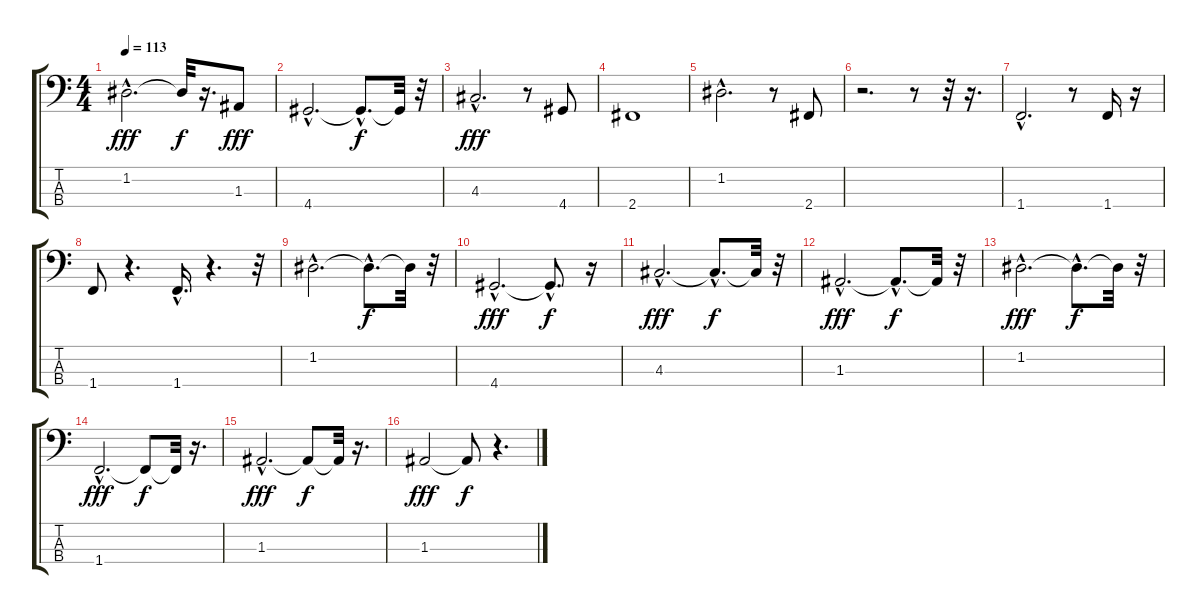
\track "" {instrument electricbassfinger}
\staff {score tabs}
\tuning (G2 D2 A1 E1) {hide}
\ts (4 4)
\tempo 113
\clef f4
\ks c
1.2{hac}.2{d dy fff} 1.2{t}.32{dy f} r.16{d} 1.3.8{dy fff} |
4.4{hac}.2{d} 4.4{hac t}.8{d dy f} 4.4{t}.32 r.32 |
4.3{hac}.2{d dy fff} r.8 4.4.8 |
2.4.1 |
1.2{hac}.2{d} r.8 2.4.8 |
r.2{d} r.8 r.32 r.16{d} |
1.4{hac}.2{d} r.8 1.4.16 r.16 |
1.4.8 r.4{d} 1.4{hac}.16{d} r.4{d} r.32 |
1.2{hac}.2{d} 1.2{hac t}.8{d dy f} 1.2{t}.32 r.32 |
4.4{hac}.2{d dy fff} 4.4{hac t}.8{d dy f} r.16 |
4.3{hac}.2{d dy fff} 4.3{hac t}.8{d dy f} 4.3{t}.32 r.32 |
1.3{hac}.2{d dy fff} 1.3{hac t}.8{d dy f} 1.3{t}.32 r.32 |
1.2{hac}.2{d dy fff} 1.2{hac t}.8{d dy f} 1.2{t}.32 r.32 |
1.4{hac}.2{d dy fff} 1.4{t}.8{dy f} 1.4{t}.32 r.16{d} |
1.3{hac}.2{d dy fff} 1.3{t}.8{dy f} 1.3{t}.32 r.16{d} |
1.3.2{dy fff} 1.3{t}.8{dy f} r.4{d}
